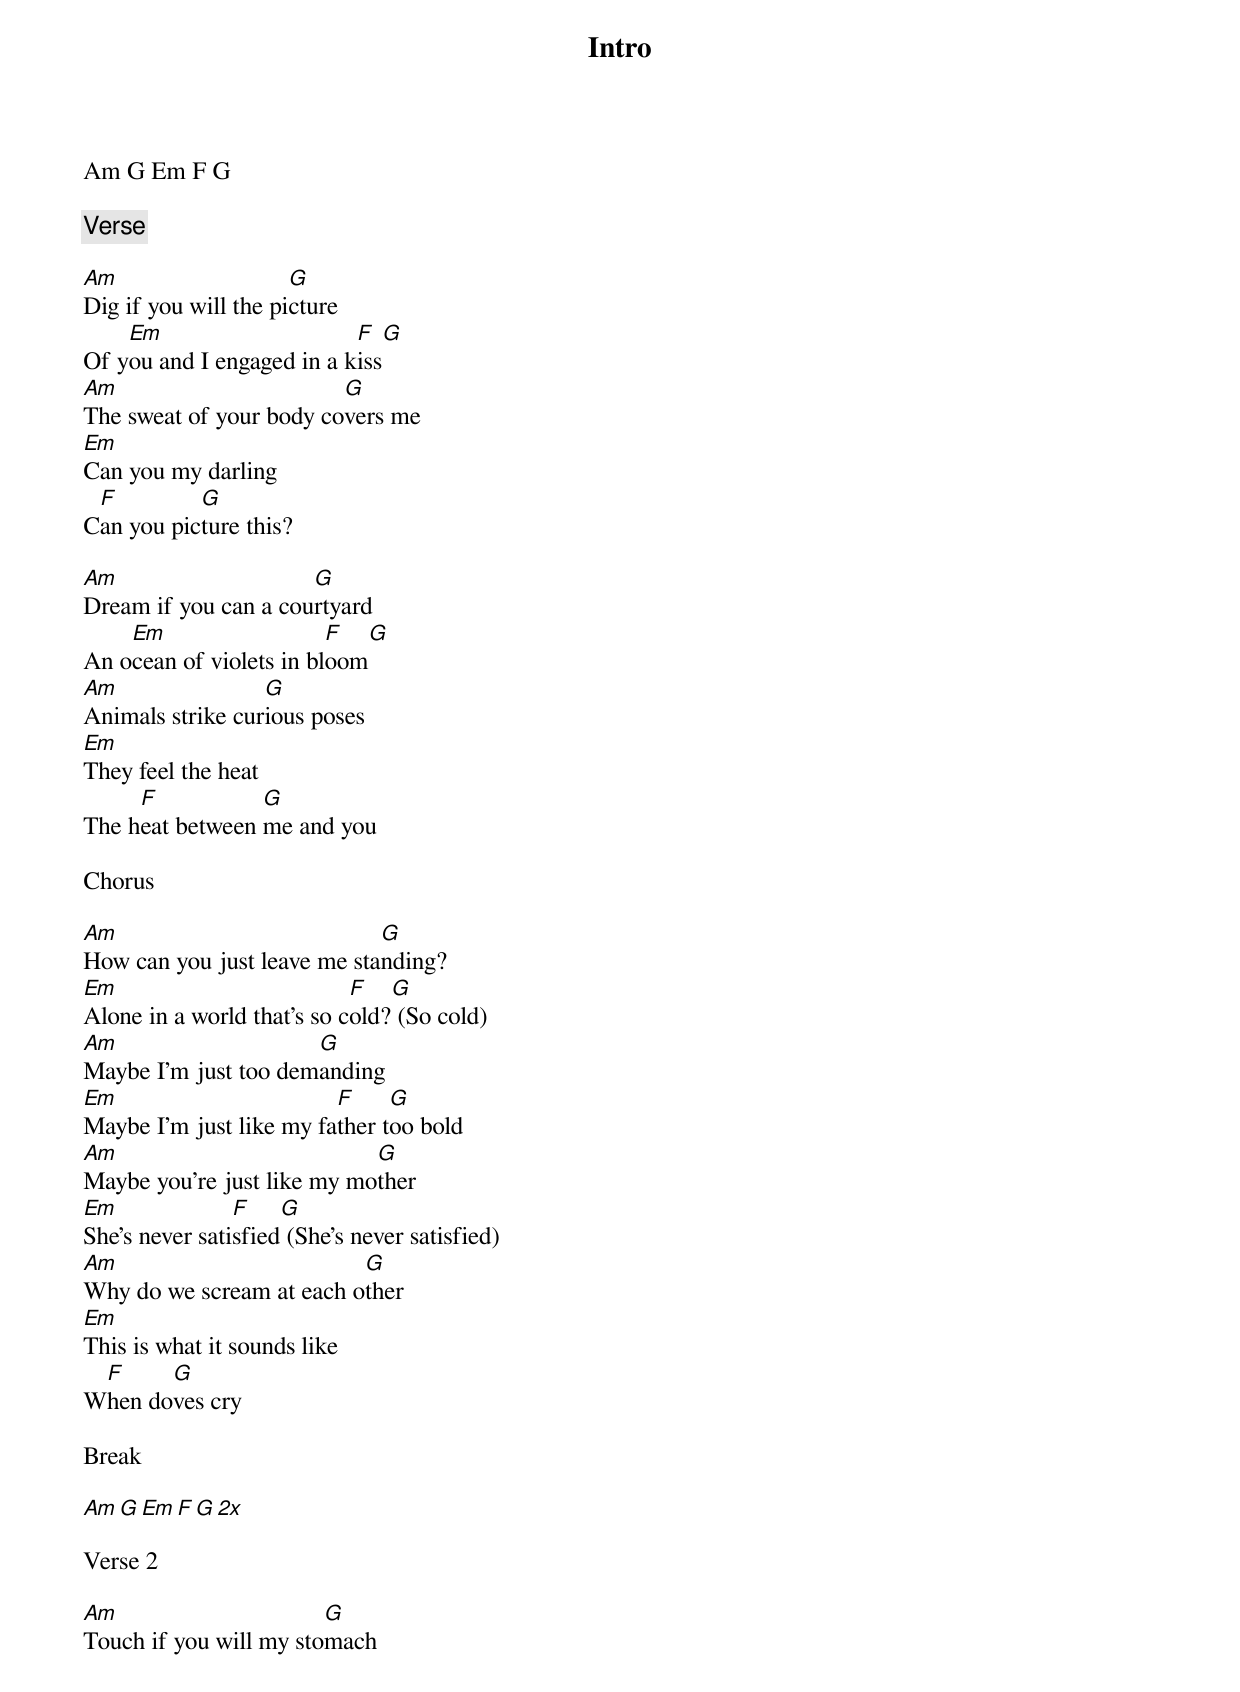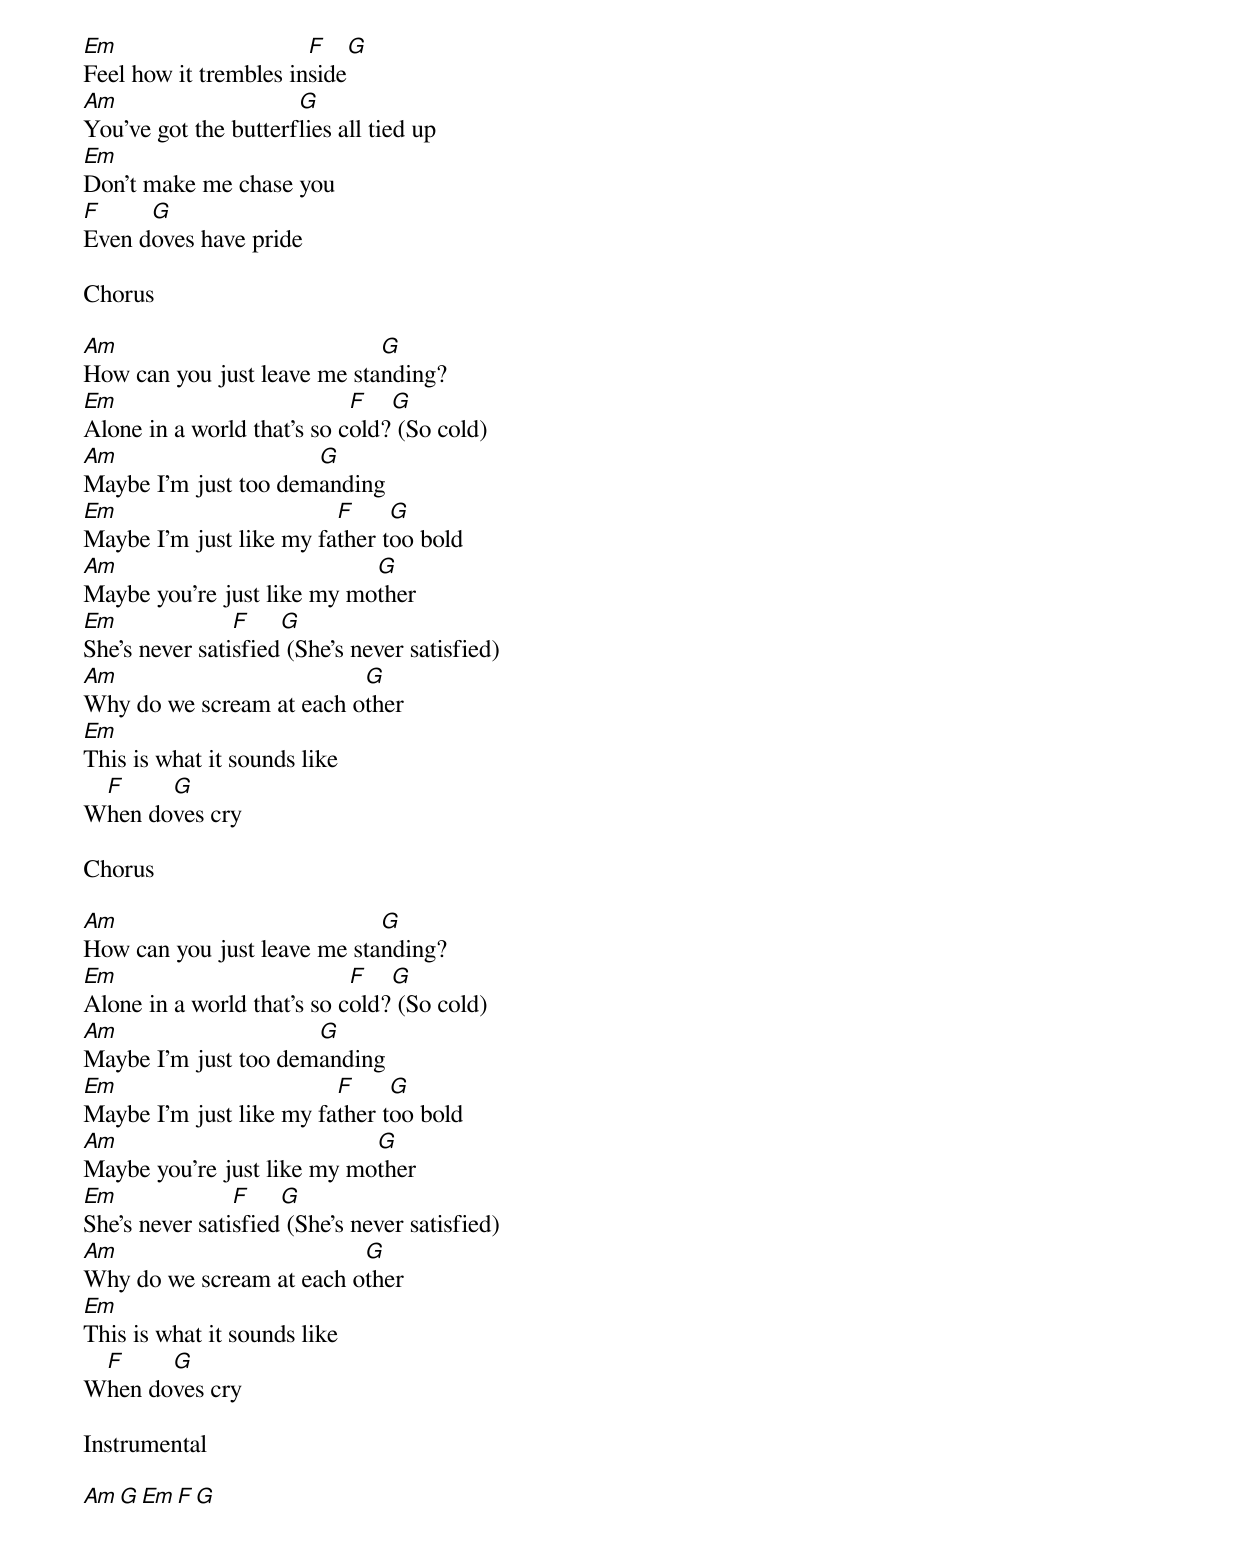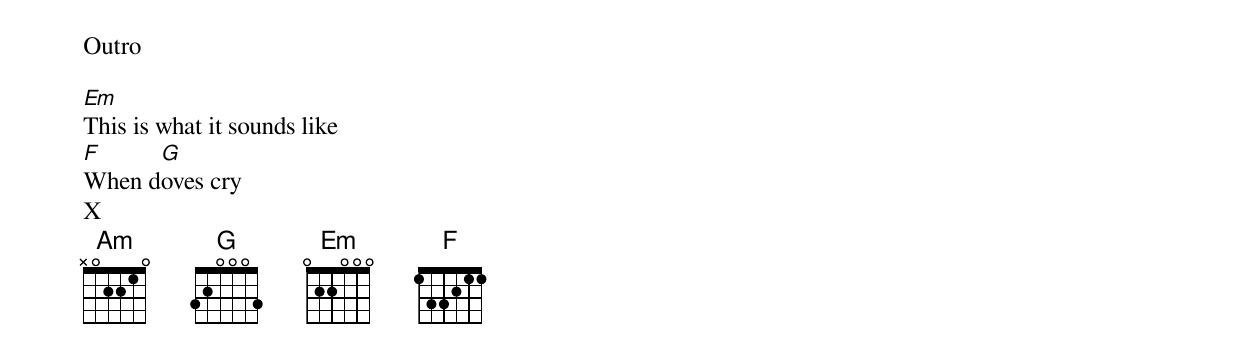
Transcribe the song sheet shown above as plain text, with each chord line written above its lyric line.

Intro

Am G Em F G

Verse

Am                    G
Dig if you will the picture
    Em                     F  G
Of you and I engaged in a kiss
Am                       G
The sweat of your body covers me
Em
Can you my darling
 F         G
Can you picture this?

Am                    G
Dream if you can a courtyard
    Em                   F  G
An ocean of violets in bloom
Am                G
Animals strike curious poses
Em
They feel the heat
     F           G
The heat between me and you

Chorus

Am                           G
How can you just leave me standing?
Em                          F   G
Alone in a world that's so cold? (So cold)
Am                    G
Maybe I'm just too demanding
Em                       F     G
Maybe I'm just like my father too bold
Am                          G
Maybe you're just like my mother
Em              F    G
She's never satisfied (She's never satisfied)
Am                        G
Why do we scream at each other
Em
This is what it sounds like
 F     G
When doves cry

Break

Am G Em F G 2x

Verse 2

Am                      G
Touch if you will my stomach
Em                     F   G
Feel how it trembles inside
Am                    G
You've got the butterflies all tied up
Em
Don't make me chase you
F     G
Even doves have pride

Chorus

Am                           G
How can you just leave me standing?
Em                          F   G
Alone in a world that's so cold? (So cold)
Am                    G
Maybe I'm just too demanding
Em                       F     G
Maybe I'm just like my father too bold
Am                          G
Maybe you're just like my mother
Em              F    G
She's never satisfied (She's never satisfied)
Am                        G
Why do we scream at each other
Em
This is what it sounds like
 F     G
When doves cry

Chorus

Am                           G
How can you just leave me standing?
Em                          F   G
Alone in a world that's so cold? (So cold)
Am                    G
Maybe I'm just too demanding
Em                       F     G
Maybe I'm just like my father too bold
Am                          G
Maybe you're just like my mother
Em              F    G
She's never satisfied (She's never satisfied)
Am                        G
Why do we scream at each other
Em
This is what it sounds like
 F     G
When doves cry

Instrumental

Am G Em F G

Outro

Em
This is what it sounds like
F     G
When doves cry
X
